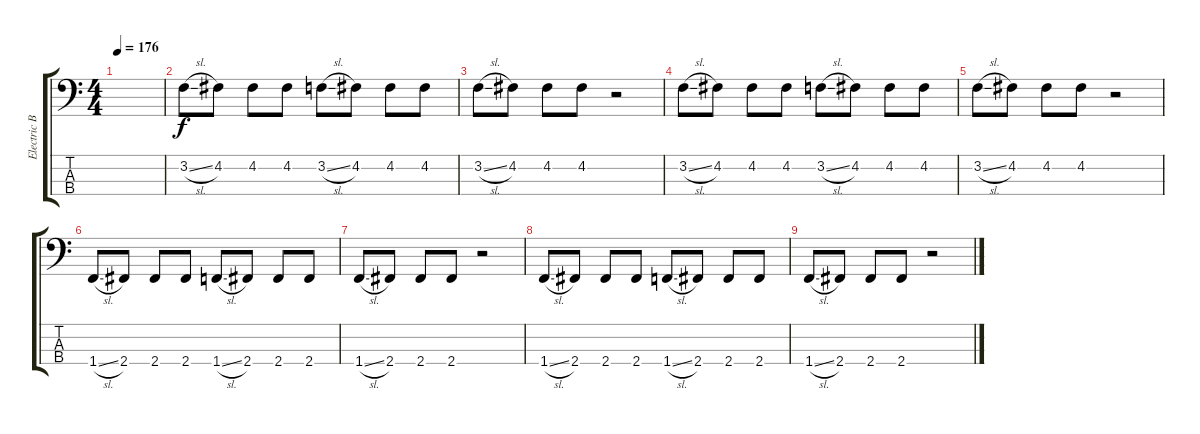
\track ("Electric Bass" "Electric B") {instrument electricbassfinger}
\staff {score tabs}
\tuning (G2 D2 A1 E1) {hide}
\ts (4 4)
\tempo 176
\clef f4
\ks c
|
3.2{sl}.8 4.2.8 4.2.8 4.2.8 3.2{sl}.8 4.2.8 4.2.8 4.2.8 |
3.2{sl}.8 4.2.8 4.2.8 4.2.8 r.2 |
3.2{sl}.8 4.2.8 4.2.8 4.2.8 3.2{sl}.8 4.2.8 4.2.8 4.2.8 |
3.2{sl}.8 4.2.8 4.2.8 4.2.8 r.2 |
1.4{sl}.8 2.4.8 2.4.8 2.4.8 1.4{sl}.8 2.4.8 2.4.8 2.4.8 |
1.4{sl}.8 2.4.8 2.4.8 2.4.8 r.2 |
1.4{sl}.8 2.4.8 2.4.8 2.4.8 1.4{sl}.8 2.4.8 2.4.8 2.4.8 |
1.4{sl}.8 2.4.8 2.4.8 2.4.8 r.2
